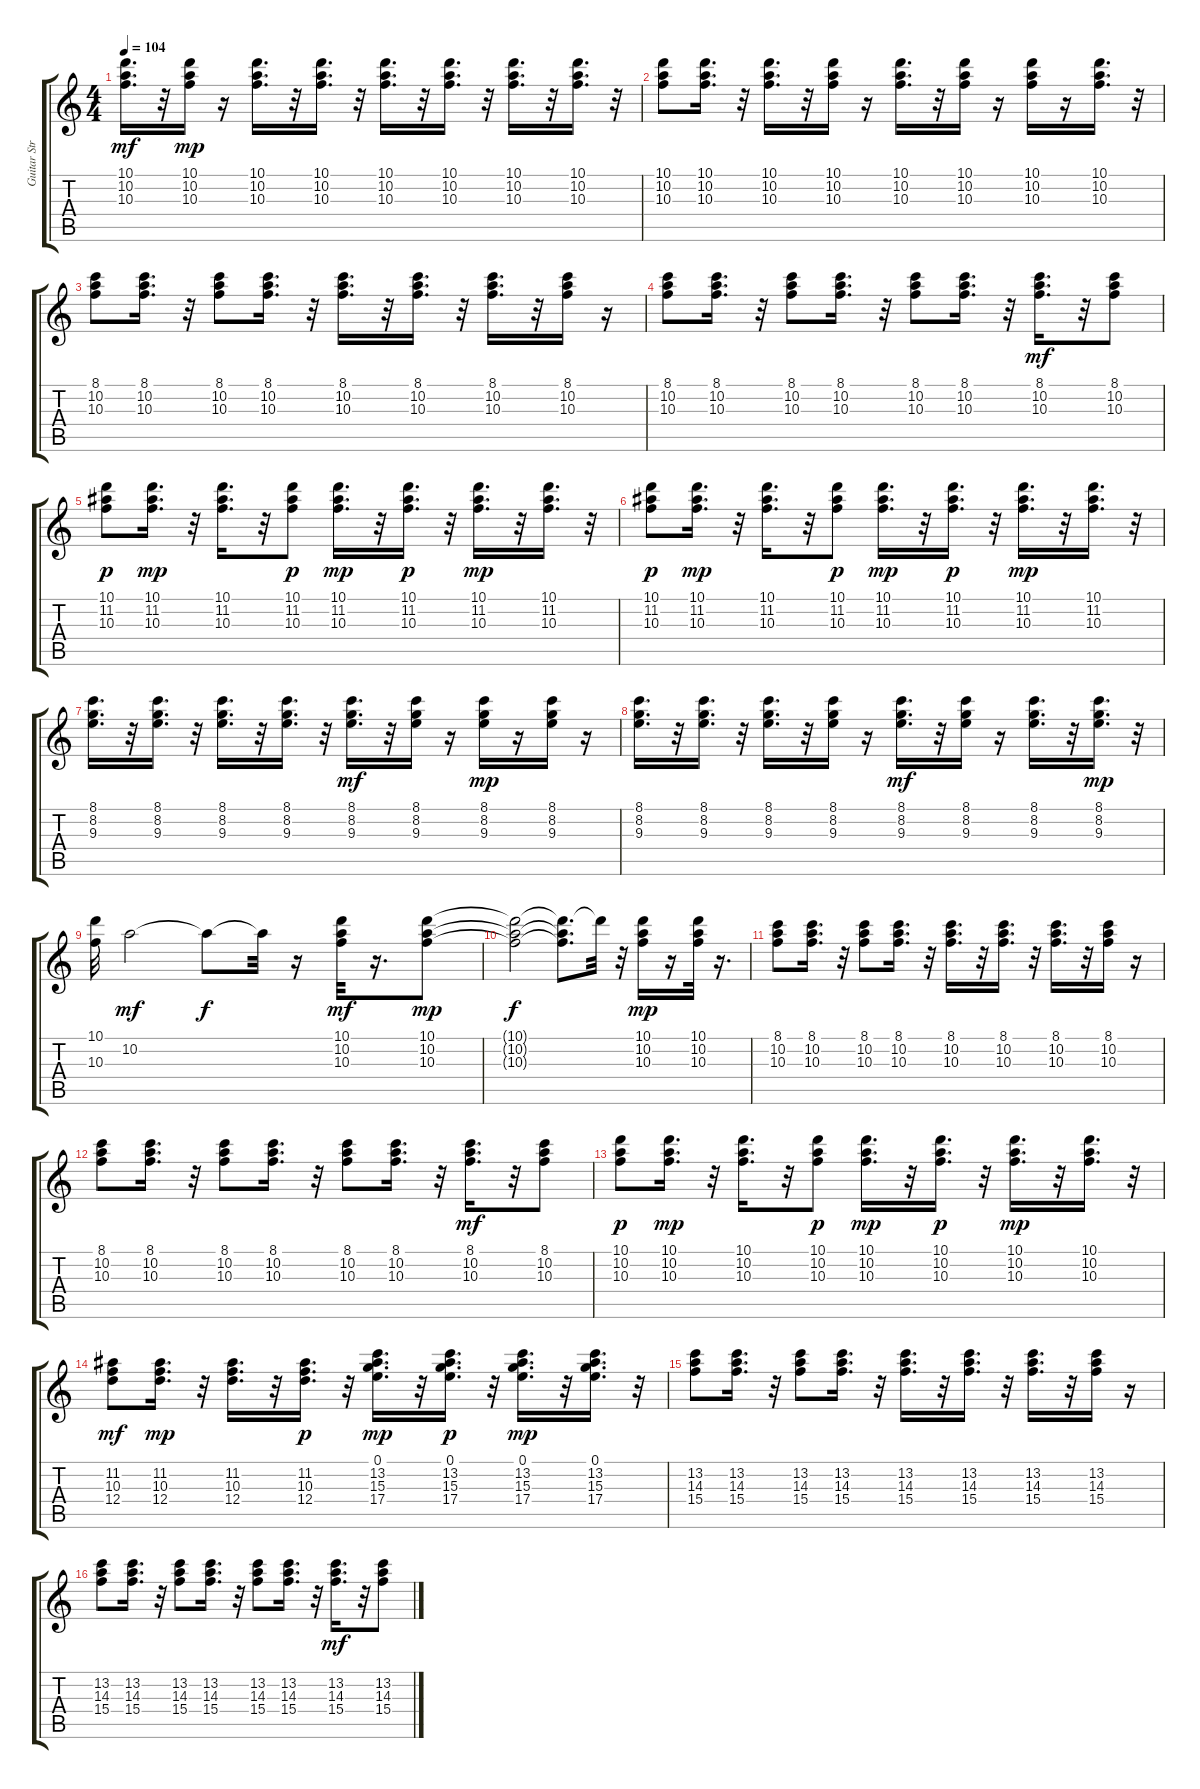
\track ("Guitar Strums" "Guitar Str") {instrument acousticguitarsteel}
\staff {score tabs}
\tuning (E4 B3 G3 D3 A2 E2) {hide}
\ts (4 4)
\tempo 104
\clef g2
\ks c
(10.1 10.2 10.3).16{d dy mf} r.32 (10.1 10.2 10.3).16{dy mp} r.16 (10.1 10.2 10.3).16{d} r.32 (10.1 10.2 10.3).16{d} r.32 (10.1 10.2 10.3).16{d} r.32 (10.1 10.2 10.3).16{d} r.32 (10.1 10.2 10.3).16{d} r.32 (10.1 10.2 10.3).16{d} r.32 |
(10.1 10.2 10.3).8 (10.1 10.2 10.3).16{d} r.32 (10.1 10.2 10.3).16{d} r.32 (10.1 10.2 10.3).16 r.16 (10.1 10.2 10.3).16{d} r.32 (10.1 10.2 10.3).16 r.16 (10.1 10.2 10.3).16 r.16 (10.1 10.2 10.3).16{d} r.32 |
(8.1 10.2 10.3).8 (8.1 10.2 10.3).16{d} r.32 (8.1 10.2 10.3).8 (8.1 10.2 10.3).16{d} r.32 (8.1 10.2 10.3).16{d} r.32 (8.1 10.2 10.3).16{d} r.32 (8.1 10.2 10.3).16{d} r.32 (8.1 10.2 10.3).16 r.16 |
(8.1 10.2 10.3).8 (8.1 10.2 10.3).16{d} r.32 (8.1 10.2 10.3).8 (8.1 10.2 10.3).16{d} r.32 (8.1 10.2 10.3).8 (8.1 10.2 10.3).16{d} r.32 (8.1 10.2 10.3).16{d dy mf} r.32 (8.1 10.2 10.3).8 |
(10.1 11.2 10.3).8{dy p} (10.1 11.2 10.3).16{d dy mp} r.32 (10.1 11.2 10.3).16{d} r.32 (10.1 11.2 10.3).8{dy p} (10.1 11.2 10.3).16{d dy mp} r.32 (10.1 11.2 10.3).16{d dy p} r.32 (10.1 11.2 10.3).16{d dy mp} r.32 (10.1 11.2 10.3).16{d} r.32 |
(10.1 11.2 10.3).8{dy p} (10.1 11.2 10.3).16{d dy mp} r.32 (10.1 11.2 10.3).16{d} r.32 (10.1 11.2 10.3).8{dy p} (10.1 11.2 10.3).16{d dy mp} r.32 (10.1 11.2 10.3).16{d dy p} r.32 (10.1 11.2 10.3).16{d dy mp} r.32 (10.1 11.2 10.3).16{d} r.32 |
(8.1 8.2 9.3).16{d} r.32 (8.1 8.2 9.3).16{d} r.32 (8.1 8.2 9.3).16{d} r.32 (8.1 8.2 9.3).16{d} r.32 (8.1 8.2 9.3).16{d dy mf} r.32 (8.1 8.2 9.3).16 r.16 (8.1 8.2 9.3).16{dy mp} r.16 (8.1 8.2 9.3).16 r.16 |
(8.1 8.2 9.3).16{d} r.32 (8.1 8.2 9.3).16{d} r.32 (8.1 8.2 9.3).16{d} r.32 (8.1 8.2 9.3).16 r.16 (8.1 8.2 9.3).16{d dy mf} r.32 (8.1 8.2 9.3).16 r.16 (8.1 8.2 9.3).16{d} r.32 (8.1 8.2 9.3).16{d dy mp} r.32 |
(10.1 10.3).32 10.2.2{dy mf} 10.2{t}.8{dy f} 10.2{t}.32 r.16 (10.1 10.2 10.3).32{dy mf} r.16{d} (10.1 10.2 10.3).8{dy mp} |
(10.1{t} 10.2{t} 10.3{t}).2{dy f} (10.1{t} 10.2{t} 10.3{t}).8{d} 10.1{t}.32 r.32 (10.1 10.2 10.3).16{dy mp} r.16 (10.1 10.2 10.3).32 r.16{d} |
(8.1 10.2 10.3).8 (8.1 10.2 10.3).16{d} r.32 (8.1 10.2 10.3).8 (8.1 10.2 10.3).16{d} r.32 (8.1 10.2 10.3).16{d} r.32 (8.1 10.2 10.3).16{d} r.32 (8.1 10.2 10.3).16{d} r.32 (8.1 10.2 10.3).16 r.16 |
(8.1 10.2 10.3).8 (8.1 10.2 10.3).16{d} r.32 (8.1 10.2 10.3).8 (8.1 10.2 10.3).16{d} r.32 (8.1 10.2 10.3).8 (8.1 10.2 10.3).16{d} r.32 (8.1 10.2 10.3).16{d dy mf} r.32 (8.1 10.2 10.3).8 |
(10.1 10.2 10.3).8{dy p} (10.1 10.2 10.3).16{d dy mp} r.32 (10.1 10.2 10.3).16{d} r.32 (10.1 10.2 10.3).8{dy p} (10.1 10.2 10.3).16{d dy mp} r.32 (10.1 10.2 10.3).16{d dy p} r.32 (10.1 10.2 10.3).16{d dy mp} r.32 (10.1 10.2 10.3).16{d} r.32 |
(11.2 10.3 12.4).8{dy mf} (11.2 10.3 12.4).16{d dy mp} r.32 (11.2 10.3 12.4).16{d} r.32 (11.2 10.3 12.4).16{d dy p} r.32 (0.1 13.2 15.3 17.4).16{d dy mp} r.32 (0.1 13.2 15.3 17.4).16{d dy p} r.32 (0.1 13.2 15.3 17.4).16{d dy mp} r.32 (0.1 13.2 15.3 17.4).16{d} r.32 |
(13.2 14.3 15.4).8 (13.2 14.3 15.4).16{d} r.32 (13.2 14.3 15.4).8 (13.2 14.3 15.4).16{d} r.32 (13.2 14.3 15.4).16{d} r.32 (13.2 14.3 15.4).16{d} r.32 (13.2 14.3 15.4).16{d} r.32 (13.2 14.3 15.4).16 r.16 |
(13.2 14.3 15.4).8 (13.2 14.3 15.4).16{d} r.32 (13.2 14.3 15.4).8 (13.2 14.3 15.4).16{d} r.32 (13.2 14.3 15.4).8 (13.2 14.3 15.4).16{d} r.32 (13.2 14.3 15.4).16{d dy mf} r.32 (13.2 14.3 15.4).8
